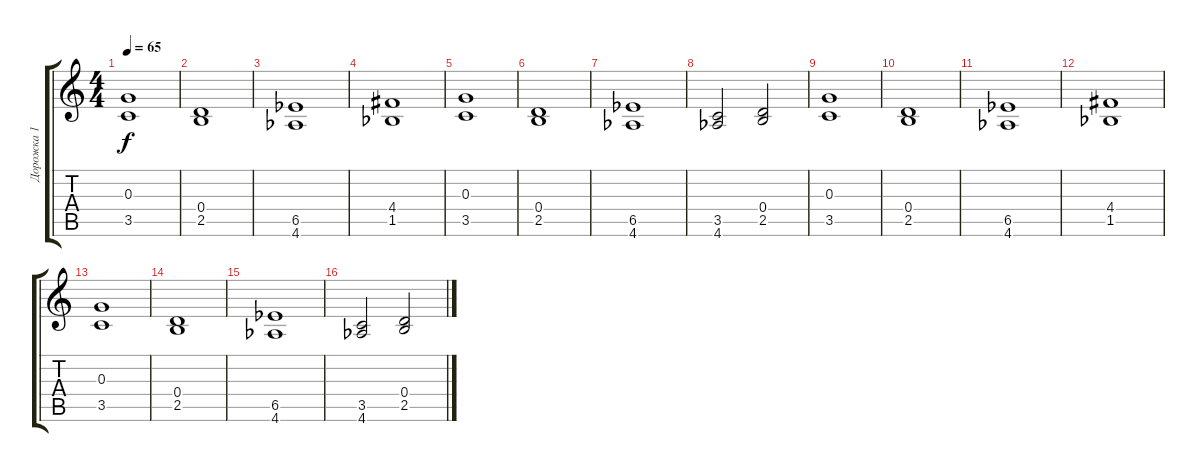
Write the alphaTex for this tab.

\track ("Дорожка 1" "Дорожка 1") {instrument distortionguitar}
\staff {score tabs}
\tuning (E4 B3 G3 D3 A2 E2) {hide}
\ts (4 4)
\tempo 65
\clef g2
\ks aminor
(0.3 3.5).1{dy f} |
(0.4 2.5).1 |
(6.5{acc b} 4.6{acc b}).1 |
(4.4 1.5{acc b}).1 |
(0.3 3.5).1 |
(0.4 2.5).1 |
(6.5{acc b} 4.6{acc b}).1 |
(3.5 4.6{acc b}).2 (0.4 2.5).2 |
(0.3 3.5).1 |
(0.4 2.5).1 |
(6.5{acc b} 4.6{acc b}).1 |
(4.4 1.5{acc b}).1 |
(0.3 3.5).1 |
(0.4 2.5).1 |
(6.5{acc b} 4.6{acc b}).1 |
(3.5 4.6{acc b}).2 (0.4 2.5).2
